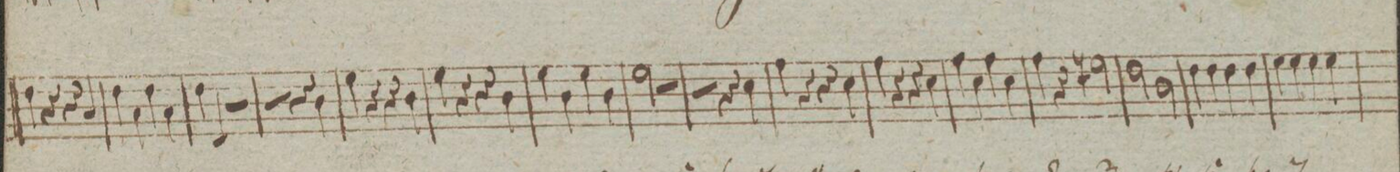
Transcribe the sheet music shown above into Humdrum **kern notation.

**kern	**dynam
*I"Puzon.	*
*clefF4	*
*k[]	*
*met(c|)	*
*M2/2	*
4F\	.
4r	.
4r	.
4C/	.
=24	=24
4F\	.
4C\	.
4F\	.
4C\	.
=25	=25
4F\	.
4FF/	.
2r	.
=26	=26
2r	.
4r	.
4D\	.
=27	=27
4G\	.
4r	.
4r	.
4D\	.
=28	=28
4G\	.
4r	.
4r	.
4D\	.
=29	=29
4G\	.
4D\	.
4G\	.
4D\	.
=30	=30
*2\right	*
2G\	.
2r	.
=31	=31
2r	.
4r	.
4E\	.
=32	=32
4A\	.
4r	.
4r	.
4E\	.
=33	=33
4A\	.
4r	.
4r	.
4E\	.
=34	=34
4A\	.
4E\	.
4A\	.
4E\	.
=35	=35
4A\	.
4r	.
2Gn\	.
=36	=36
2F\	.
2D\	.
=37	=37
4F\	.
4F\	.
4F\	.
4F\	.
=38	=38
4G\	.
4G\	.
4G\	.
4G\	.
=39	=39
*-	*-
